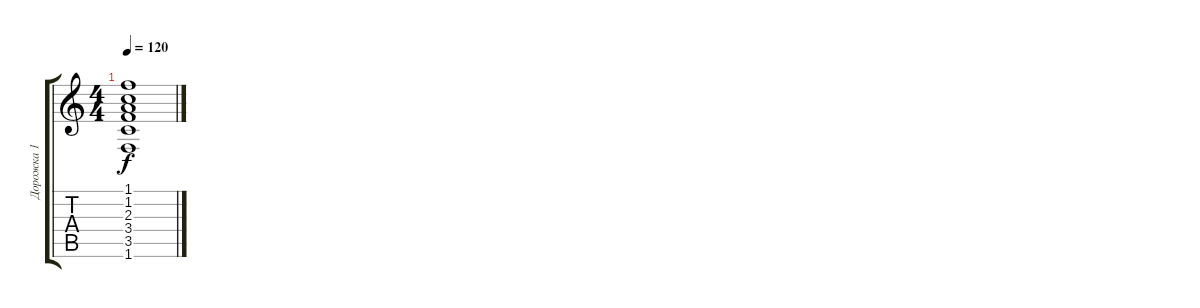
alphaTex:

\track ("Дорожка 1" "Дорожка 1") {instrument acousticguitarsteel}
\staff {score tabs}
\tuning (E4 B3 G3 D3 A2 E2) {hide}
\ts (4 4)
\tempo 120
\clef g2
\ks c
(1.1 1.2 2.3 3.4 3.5 1.6).1{dy f}
